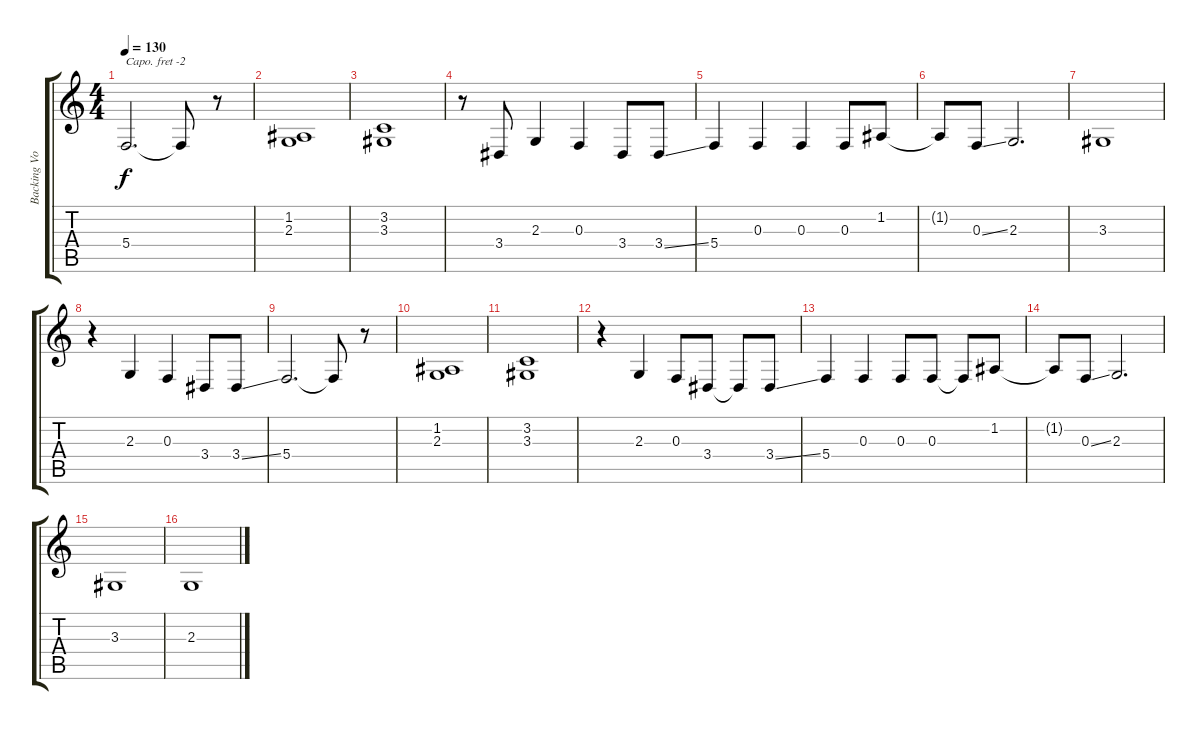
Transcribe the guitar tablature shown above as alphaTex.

\track ("Backing Vocals - M. Shadows" "Backing Vo") {instrument flute}
\staff {score tabs}
\capo -2
\tuning (E4 B3 G3 D3 A2 D2) {hide}
\ts (4 4)
\tempo 130
\clef g2
\ks c
5.4.2{d dy f} 5.4{t}.8 r.8 |
(1.2 2.3).1 |
(3.2 3.3).1 |
r.8 3.4.8 2.3.4 0.3.4 3.4.8 3.4{ss}.8 |
5.4.4 0.3.4 0.3.4 0.3.8 1.2.8 |
1.2{t}.8 0.3{ss}.8 2.3.2{d} |
3.3.1 |
r.4 2.3.4 0.3.4 3.4.8 3.4{ss}.8 |
5.4.2{d} 5.4{t}.8 r.8 |
(1.2 2.3).1 |
(3.2 3.3).1 |
r.4 2.3.4 0.3.8 3.4.8 3.4{t}.8 3.4{ss}.8 |
5.4.4 0.3.4 0.3.8 0.3.8 0.3{t}.8 1.2.8 |
1.2{t}.8 0.3{ss}.8 2.3.2{d} |
3.3.1 |
2.3.1
